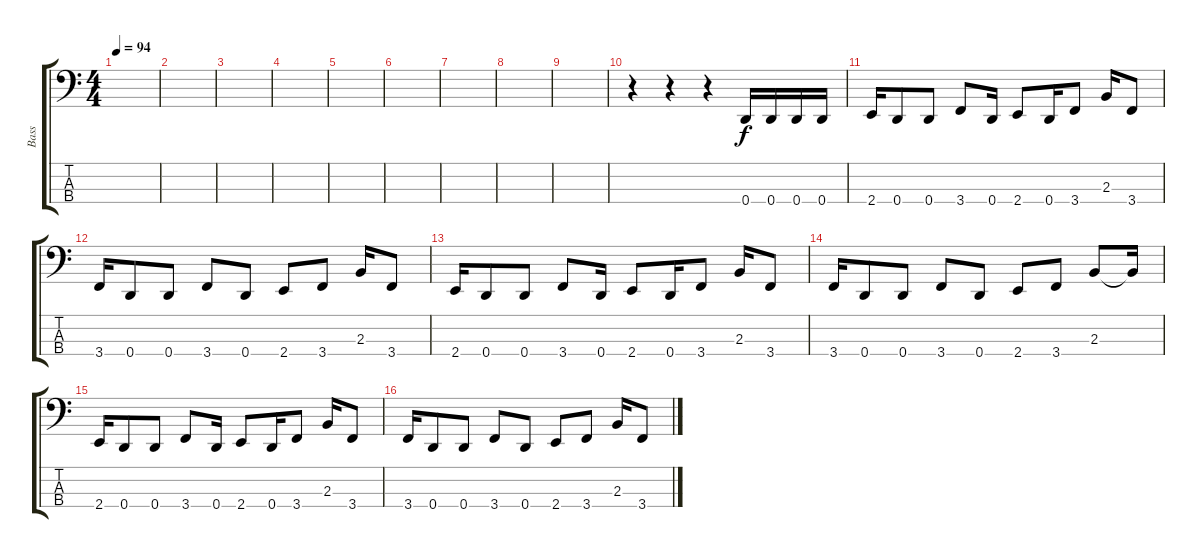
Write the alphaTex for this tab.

\track ("Bass" "Bass") {instrument electricbasspick}
\staff {score tabs}
\tuning (G2 D2 A1 D1) {hide}
\ts (4 4)
\tempo 94
\clef f4
\ks c
|
|
|
|
|
|
|
|
|
r.4 r.4 r.4 0.4.16 0.4.16 0.4.16 0.4.16 |
2.4.16 0.4.8 0.4.8 3.4.8 0.4.16 2.4.8 0.4.16 3.4.8 2.3.16 3.4.8 |
3.4.16 0.4.8 0.4.8 3.4.8 0.4.8 2.4.8 3.4.8 2.3.16 3.4.8 |
2.4.16 0.4.8 0.4.8 3.4.8 0.4.16 2.4.8 0.4.16 3.4.8 2.3.16 3.4.8 |
3.4.16 0.4.8 0.4.8 3.4.8 0.4.8 2.4.8 3.4.8 2.3.8 2.3{t}.16 |
2.4.16 0.4.8 0.4.8 3.4.8 0.4.16 2.4.8 0.4.16 3.4.8 2.3.16 3.4.8 |
3.4.16 0.4.8 0.4.8 3.4.8 0.4.8 2.4.8 3.4.8 2.3.16 3.4.8
